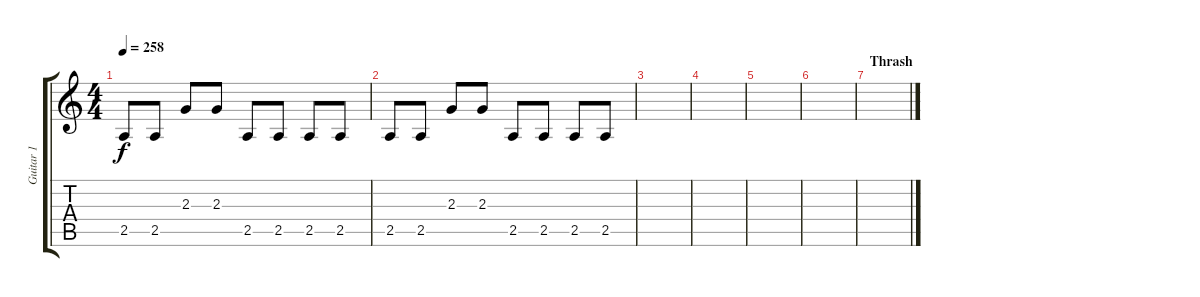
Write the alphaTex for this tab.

\track ("Guitar 1" "Guitar 1") {instrument distortionguitar}
\staff {score tabs}
\tuning (D4 A3 F3 C3 G2 D2) {hide}
\ts (4 4)
\tempo 258
\clef g2
\ks c
2.5.8{dy f} 2.5.8 2.3.8 2.3.8 2.5.8 2.5.8 2.5.8 2.5.8 |
2.5.8 2.5.8 2.3.8 2.3.8 2.5.8 2.5.8 2.5.8 2.5.8 |
|
|
|
|
\section ("" "Thrash")
